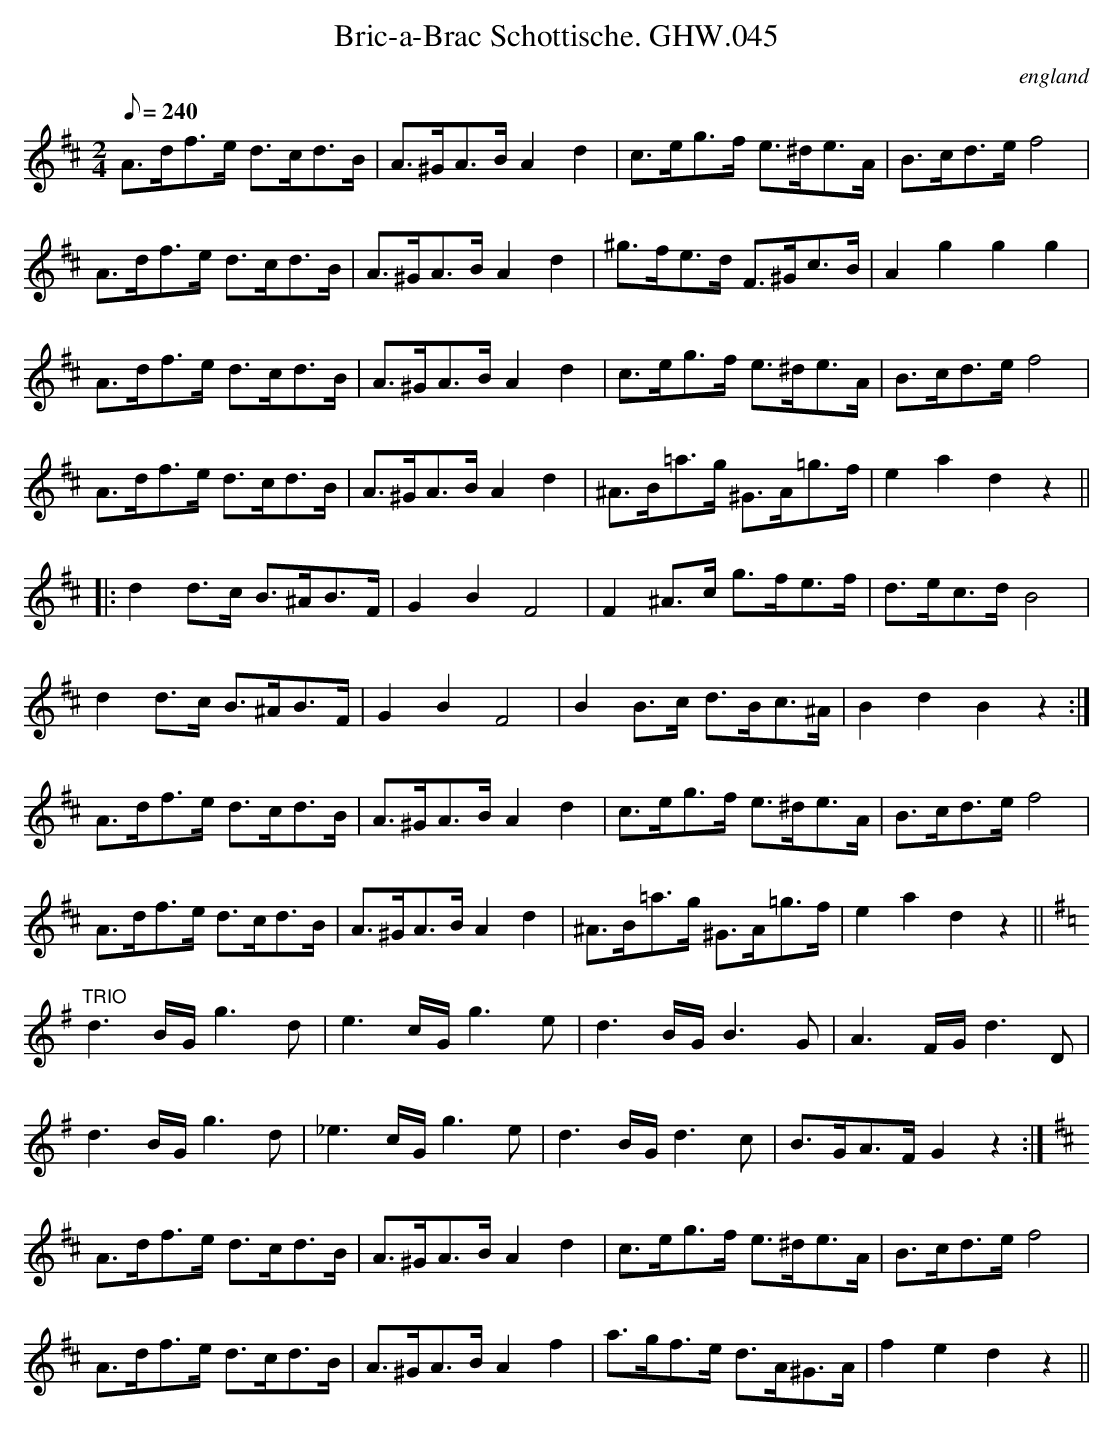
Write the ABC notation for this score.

X:1
T:Bric-a-Brac Schottische. GHW.045
O:england
M:2/4
L:1/8
Q:240
K:D
A>df>e d>cd>B|A>^GA>B A2 d2|c>eg>f e>^de>A|B>cd>e f4|
A>df>e d>cd>B|A>^GA>B A2 d2|^g>fe>d F>^Gc>B|A2 g2g2g2|
A>df>e d>cd>B|A>^GA>B A2 d2|c>eg>f e>^de>A|B>cd>e f4|
A>df>e d>cd>B|A>^GA>B A2 d2|^A>B=a>g ^G>A=g>f|e2 a2 d2 z2||
|:d2 d>c B>^AB>F|G2 B2 F4|F2 ^A>c g>fe>f|d>ec>d B4|
d2 d>c B>^AB>F|G2 B2 F4|B2 B>c d>Bc>^A|B2d2B2z2:|
A>df>e d>cd>B|A>^GA>B A2 d2|c>eg>f e>^de>A|B>cd>e f4|
A>df>e d>cd>B|A>^GA>B A2 d2|^A>B=a>g ^G>A=g>f|e2 a2 d2 z2||
K:G
"TRIO"d3 B/G/ g3 d|e3 c/G/ g3 e|d3 B/G/ B3 G|A3 F/G/ d3 D|
d3 B/G/ g3 d|_e3 c/G/ g3 e|d3 B/G/ d3 c|B>GA>F G2 z2:|
K:D
A>df>e d>cd>B|A>^GA>B A2 d2|c>eg>f e>^de>A|B>cd>e f4|
A>df>e d>cd>B|A>^GA>B A2 f2|a>gf>e d>A^G>A|f2e2 d2 z2||
